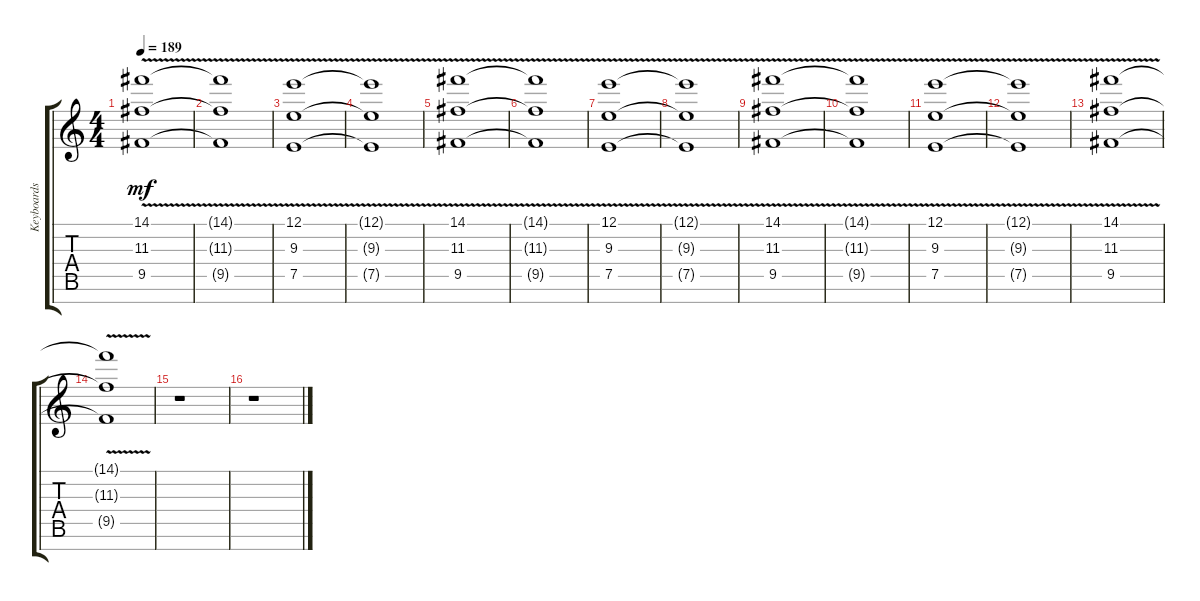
\track ("Keyboards" "Keyboards") {instrument electricguitarclean}
\staff {score tabs}
\tuning (E4 B3 G3 D3 A2 E2 B1) {hide}
\ts (4 4)
\tempo 189
\clef g2
\ks c
(14.1{v} 11.3{v} 9.5{v}).1{dy mf} |
(14.1{v t} 11.3{v t} 9.5{v t}).1 |
(12.1{v} 9.3{v} 7.5{v}).1 |
(12.1{v t} 9.3{v t} 7.5{v t}).1 |
(14.1{v} 11.3{v} 9.5{v}).1 |
(14.1{v t} 11.3{v t} 9.5{v t}).1 |
(12.1{v} 9.3{v} 7.5{v}).1 |
(12.1{v t} 9.3{v t} 7.5{v t}).1 |
(14.1{v} 11.3{v} 9.5{v}).1 |
(14.1{v t} 11.3{v t} 9.5{v t}).1 |
(12.1{v} 9.3{v} 7.5{v}).1 |
(12.1{v t} 9.3{v t} 7.5{v t}).1 |
(14.1{v} 11.3{v} 9.5{v}).1 |
(14.1{v t} 11.3{v t} 9.5{v t}).1 |
r.1 |
r.1
